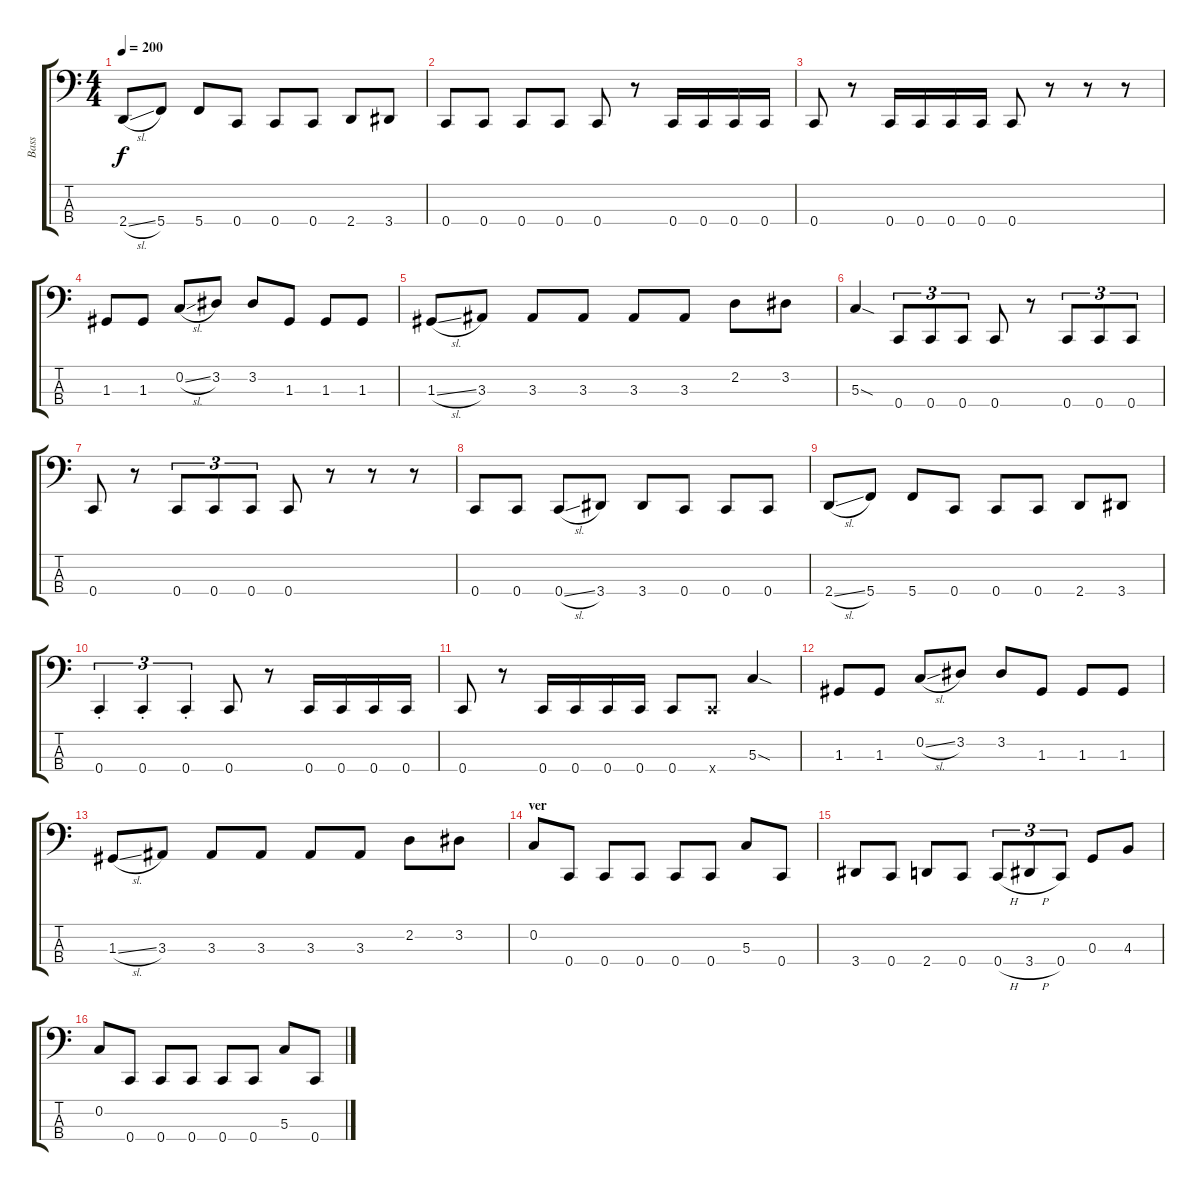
\track ("Bass" "Bass") {instrument electricbasspick}
\staff {score tabs}
\tuning (F2 C2 G1 C1) {hide}
\ts (4 4)
\tempo 200
\clef f4
\ks c
2.4{sl}.8{dy f} 5.4.8 5.4.8 0.4.8 0.4.8 0.4.8 2.4.8 3.4.8 |
0.4.8 0.4.8 0.4.8 0.4.8 0.4.8 r.8 0.4.16 0.4.16 0.4.16 0.4.16 |
0.4.8 r.8 0.4.16 0.4.16 0.4.16 0.4.16 0.4.8 r.8 r.8 r.8 |
1.3.8 1.3.8 0.2{sl}.8 3.2.8 3.2.8 1.3.8 1.3.8 1.3.8 |
1.3{sl}.8 3.3.8 3.3.8 3.3.8 3.3.8 3.3.8 2.2.8 3.2.8 |
5.3{sod}.4 0.4.8{tu (3 2)} 0.4.8{tu (3 2)} 0.4.8{tu (3 2)} 0.4.8 r.8 0.4.8{tu (3 2)} 0.4.8{tu (3 2)} 0.4.8{tu (3 2)} |
0.4.8 r.8 0.4.8{tu (3 2)} 0.4.8{tu (3 2)} 0.4.8{tu (3 2)} 0.4.8 r.8 r.8 r.8 |
0.4.8 0.4.8 0.4{sl}.8 3.4.8 3.4.8 0.4.8 0.4.8 0.4.8 |
2.4{sl}.8 5.4.8 5.4.8 0.4.8 0.4.8 0.4.8 2.4.8 3.4.8 |
0.4{st}.4{tu (3 2)} 0.4{st}.4{tu (3 2)} 0.4{st}.4{tu (3 2)} 0.4.8 r.8 0.4.16 0.4.16 0.4.16 0.4.16 |
0.4.8 r.8 0.4.16 0.4.16 0.4.16 0.4.16 0.4.8 0.4{x}.8 5.3{sod}.4 |
1.3.8 1.3.8 0.2{sl}.8 3.2.8 3.2.8 1.3.8 1.3.8 1.3.8 |
1.3{sl}.8 3.3.8 3.3.8 3.3.8 3.3.8 3.3.8 2.2.8 3.2.8 |
\section ("" "ver")
0.2.8 0.4.8 0.4.8 0.4.8 0.4.8 0.4.8 5.3.8 0.4.8 |
3.4.8 0.4.8 2.4.8 0.4.8 0.4{h}.8{tu (3 2)} 3.4{h}.8{tu (3 2)} 0.4.8{tu (3 2)} 0.3.8 4.3.8 |
0.2.8 0.4.8 0.4.8 0.4.8 0.4.8 0.4.8 5.3.8 0.4.8
